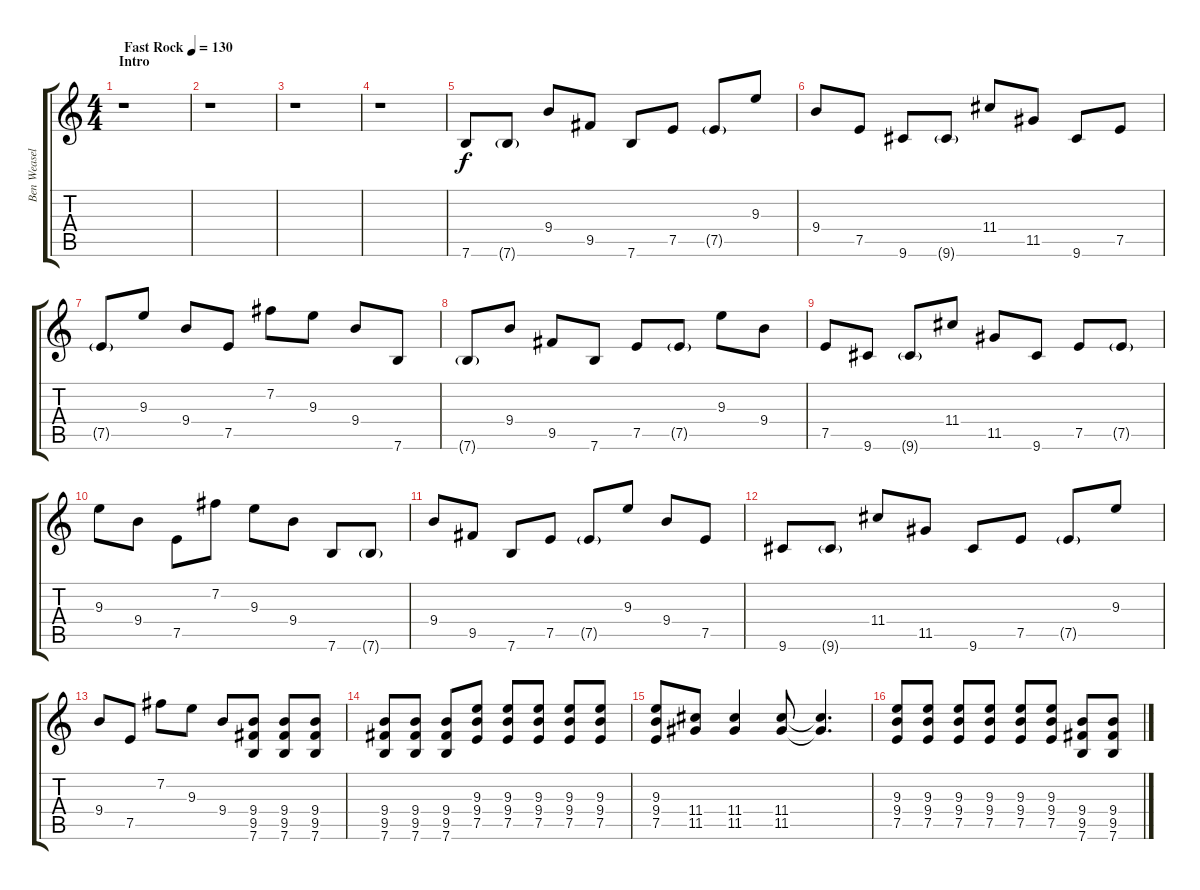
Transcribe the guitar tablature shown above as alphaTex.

\track ("Ben Weasel" "Ben Weasel") {instrument overdrivenguitar}
\staff {score tabs}
\tuning (E4 B3 G3 D3 A2 E2) {hide}
\ts (4 4)
\section ("" "Intro")
\tempo (130 "Fast Rock")
\clef g2
\ks c
r.1{dy f instrument overdrivenguitar} |
r.1 |
r.1 |
r.1 |
7.6.8 7.6{g}.8 9.4.8 9.5.8 7.6.8 7.5.8 7.5{g}.8 9.3.8 |
9.4.8 7.5.8 9.6.8 9.6{g}.8 11.4.8 11.5.8 9.6.8 7.5.8 |
7.5{g}.8 9.3.8 9.4.8 7.5.8 7.2.8 9.3.8 9.4.8 7.6.8 |
7.6{g}.8 9.4.8 9.5.8 7.6.8 7.5.8 7.5{g}.8 9.3.8 9.4.8 |
7.5.8 9.6.8 9.6{g}.8 11.4.8 11.5.8 9.6.8 7.5.8 7.5{g}.8 |
9.3.8 9.4.8 7.5.8 7.2.8 9.3.8 9.4.8 7.6.8 7.6{g}.8 |
9.4.8 9.5.8 7.6.8 7.5.8 7.5{g}.8 9.3.8 9.4.8 7.5.8 |
9.6.8 9.6{g}.8 11.4.8 11.5.8 9.6.8 7.5.8 7.5{g}.8 9.3.8 |
9.4.8 7.5.8 7.2.8 9.3.8 9.4.8 (9.4 9.5 7.6).8 (9.4 9.5 7.6).8 (9.4 9.5 7.6).8 |
(9.4 9.5 7.6).8 (9.4 9.5 7.6).8 (9.4 9.5 7.6).8 (9.3 9.4 7.5).8 (9.3 9.4 7.5).8 (9.3 9.4 7.5).8 (9.3 9.4 7.5).8 (9.3 9.4 7.5).8 |
(9.3 9.4 7.5).8 (11.4 11.5).8 (11.4 11.5).4 (11.4 11.5).8 (11.4{t} 11.5{t}).4{d} |
(9.3 9.4 7.5).8 (9.3 9.4 7.5).8 (9.3 9.4 7.5).8 (9.3 9.4 7.5).8 (9.3 9.4 7.5).8 (9.3 9.4 7.5).8 (9.4 9.5 7.6).8 (9.4 9.5 7.6).8
